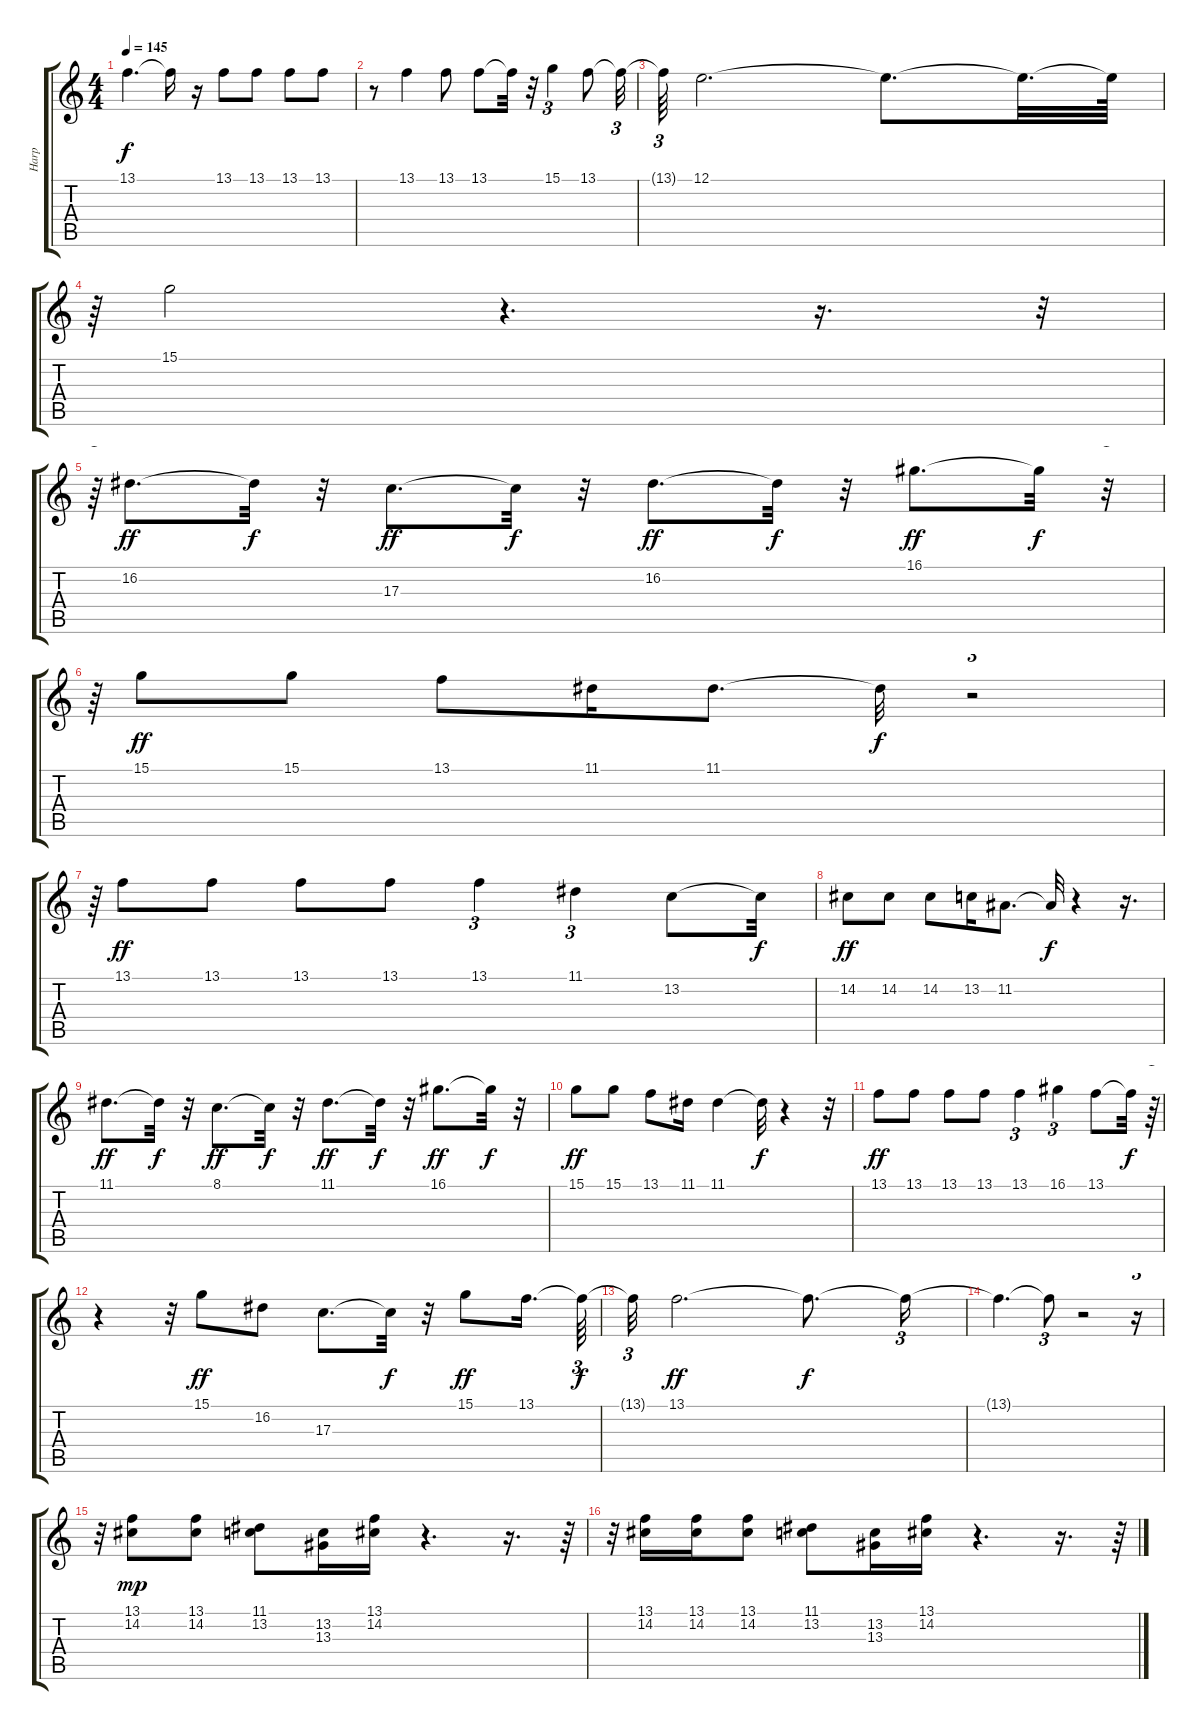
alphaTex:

\track ("Harp" "Harp") {instrument orchestralharp}
\staff {score tabs}
\tuning (E4 B3 G3 D3 A2 E2) {hide}
\ts (4 4)
\tempo 145
\clef g2
\ks c
13.1.4{d dy f} 13.1{t}.16 r.16 13.1.8 13.1.8 13.1.8 13.1.8 |
r.8 13.1.4 13.1.8 13.1.8 13.1{t}.32 r.32 15.1.4{tu (3 2)} 13.1.8 13.1{t}.32{tu (3 2)} |
13.1{t}.64{tu (3 2)} 12.1.2{d} 12.1{t}.8{d} 12.1{t}.32{d} 12.1{t}.64 |
r.64{tu (3 2)} 15.1.2 r.4{d} r.16{d} r.32{tu (3 2)} |
r.64{tu (3 2)} 16.2.8{d dy ff} 16.2{t}.32{dy f} r.32 17.3.8{d dy ff} 17.3{t}.32{dy f} r.32 16.2.8{d dy ff} 16.2{t}.32{dy f} r.32 16.1.8{d dy ff} 16.1{t}.32{dy f} r.32{tu (3 2)} |
r.64{tu (3 2)} 15.1.8{dy ff} 15.1.8 13.1.8 11.1.16 11.1.8{d} 11.1{t}.32{dy f} r.2{tu (3 2)} |
r.64{tu (3 2)} 13.1.8{dy ff} 13.1.8 13.1.8 13.1.8 13.1.4{tu (3 2)} 11.1.4{tu (3 2)} 13.2.8 13.2{t}.32{dy f} |
14.2.8{dy ff} 14.2.8 14.2.8 13.2.16 11.2.8{d} 11.2{t}.32{dy f} r.4 r.16{d} |
11.1.8{d dy ff} 11.1{t}.32{dy f} r.32 8.1.8{d dy ff} 8.1{t}.32{dy f} r.32 11.1.8{d dy ff} 11.1{t}.32{dy f} r.32 16.1.8{d dy ff} 16.1{t}.32{dy f} r.32 |
15.1.8{dy ff} 15.1.8 13.1.8 11.1.16 11.1.4 11.1{t}.32{dy f} r.4 r.32 |
13.1.8{dy ff} 13.1.8 13.1.8 13.1.8 13.1.4{tu (3 2)} 16.1.4{tu (3 2)} 13.1.8 13.1{t}.32{dy f} r.64{tu (3 2)} |
r.4 r.32{tu (3 2)} 15.1.8{dy ff} 16.2.8 17.3.8{d} 17.3{t}.32{dy f} r.32 15.1.8{dy ff} 13.1.16{d} 13.1{t}.64{tu (3 2) dy f} |
13.1{t}.32{tu (3 2)} 13.1.2{d dy ff} 13.1{t}.8{d dy f} 13.1{t}.16{tu (3 2)} |
13.1{t}.4{d} 13.1{t}.8{tu (3 2)} r.2 r.16{tu (3 2)} |
r.32{tu (3 2)} (13.1 14.2).8{dy mp} (13.1 14.2).8 (11.1 13.2).8 (13.2 13.3).16 (13.1 14.2).16 r.4{d} r.16{d} r.64{tu (3 2)} |
r.32{tu (3 2)} (13.1 14.2).16 (13.1 14.2).16 (13.1 14.2).8 (11.1 13.2).8 (13.2 13.3).16 (13.1 14.2).16 r.4{d} r.16{d} r.64{tu (3 2)}
